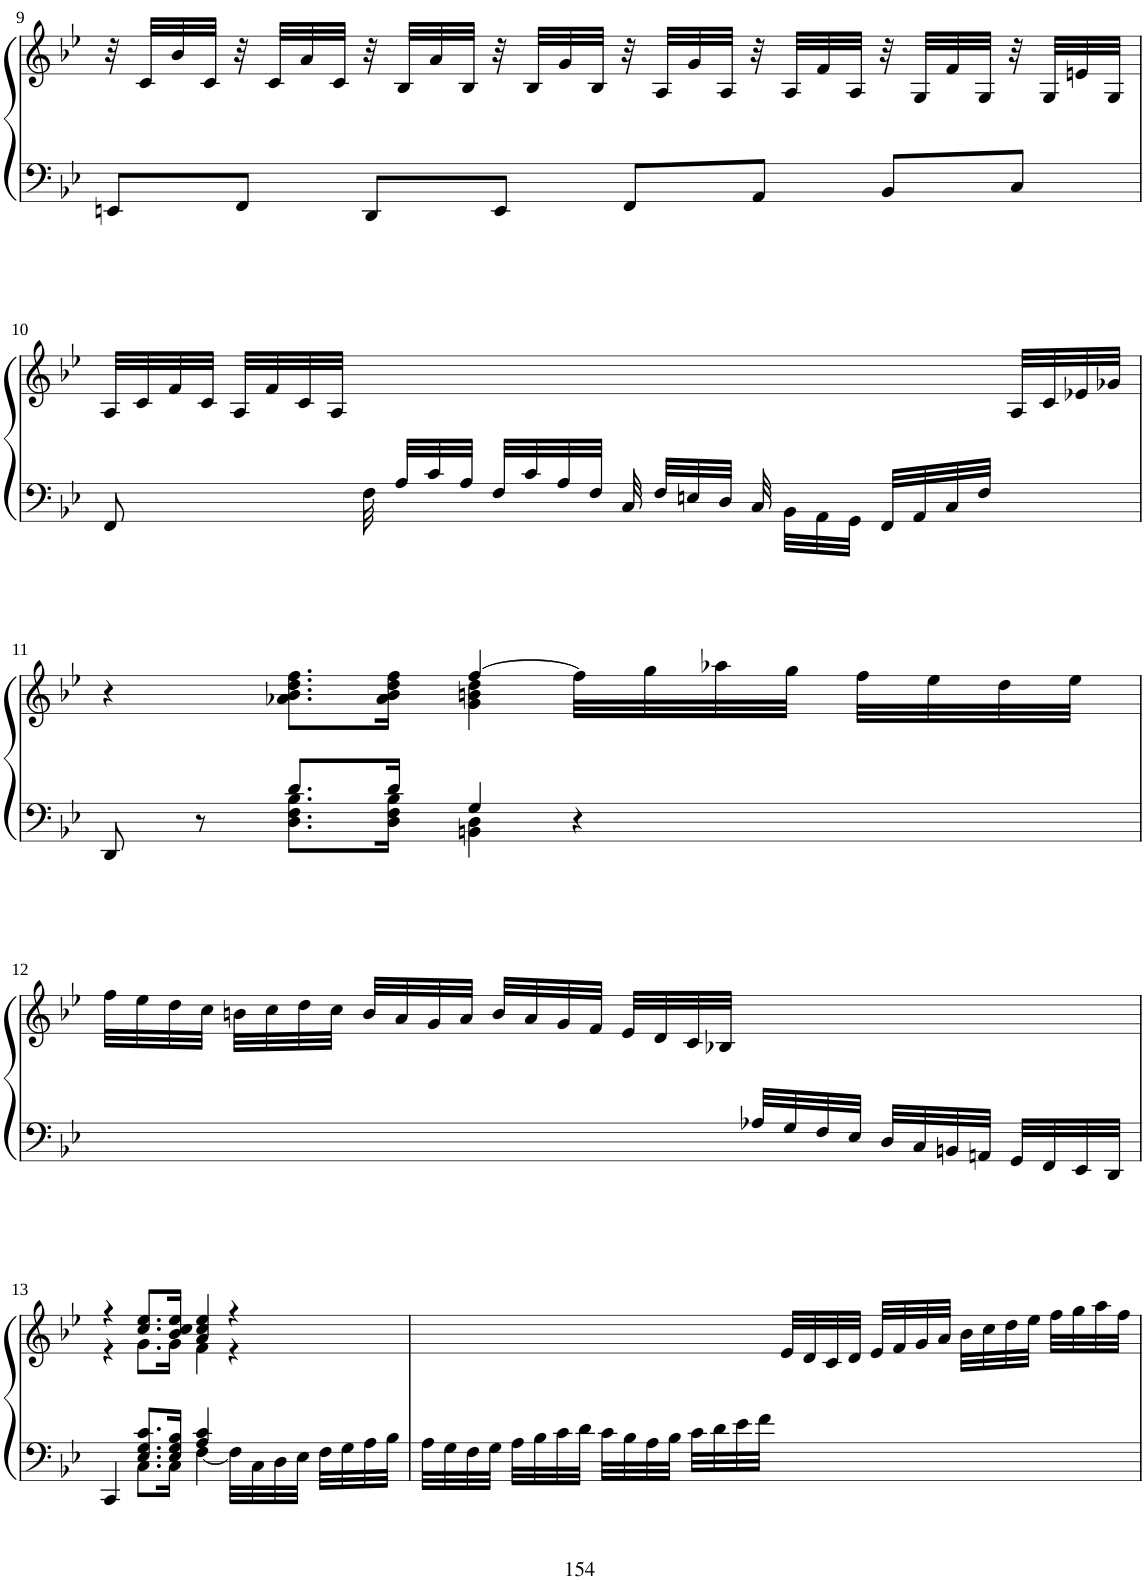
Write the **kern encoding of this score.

**kern	**kern
*part1	*part1
*staff2	*staff1
*I"Piano	*
*I'Pno	*
!!LO:PB:g=z
*clefF4	*clefG2
*k[b-e-]	*k[b-e-]
*M4/4	*M4/4
*met(c)	*met(c)
=9	=9
8EEn/L	32r
.	32c/LLL
.	32b-/
.	32c/JJJ
8FF/J	32r
.	32c/LLL
.	32a/
.	32c/JJJ
8DD/L	32r
.	32B-/LLL
.	32a/
.	32B-/JJJ
8EE/J	32r
.	32B-/LLL
.	32g/
.	32B-/JJJ
8FF/L	32r
.	32A/LLL
.	32g/
.	32A/JJJ
8AA/J	32r
.	32A/LLL
.	32f/
.	32A/JJJ
8BB-/L	32r
.	32G/LLL
.	32f/
.	32G/JJJ
8C/J	32r
.	32G/LLL
.	32en/
.	32G/JJJ
!!LO:LB:g=z
=10	=10
8FF/	32A/LLL
.	32c/
.	32f/
.	32c/JJJ
8ryy	32A/LLL
.	32f/
.	32c/
.	32A/JJJ
32F\	2ryy
32A/LLL	.
32c/	.
32A/JJJ	.
32F/LLL	.
32c/	.
32A/	.
32F/JJJ	.
32C/	.
32F/LLL	.
32En/	.
32D/JJJ	.
32C/	.
32BB-\LLL	.
32AA\	.
32GG\JJJ	.
32FF/LLL	8ryy
32AA/	.
32C/	.
32F/JJJ	.
8ryy	32A/LLL
.	32c/
.	32e-X/
.	32g-X/JJJ
!!LO:LB:g=z
=11	=11
*^	*^
8DD/	4ryy	4r	2ryy
8r	.	.	.
8.d/L	8.D\ 8.F\ 8.B-\L	8.a-X\ 8.b-\ 8.dd\ 8.ff\L	.
16d/Jk	16D\ 16F\ 16B-\Jk	16a-\ 16b-\ 16dd\ 16ff\Jk	.
4G/	4BBn\ 4D\	[4ff/	4g\ 4bn\ 4dd\
4r	4ryy	32ff\LLL]	4ryy
.	.	32gg\	.
.	.	32aa-X\	.
.	.	32gg\JJJ	.
.	.	32ff\LLL	.
.	.	32ee-\	.
.	.	32dd\	.
.	.	32ee-\JJJ	.
*v	*v	*	*
*	*v	*v
!!LO:LB:g=z
=12	=12
2ryy	32ff\LLL
.	32ee-\
.	32dd\
.	32cc\JJJ
.	32bn\LLL
.	32cc\
.	32dd\
.	32cc\JJJ
.	32b/LLL
.	32a/
.	32g/
.	32a/JJJ
.	32b/LLL
.	32a/
.	32g/
.	32f/JJJ
8ryy	32e-/LLL
.	32d/
.	32c/
.	32B-X/JJJ
32A-X/LLL	8ryy
32G/	.
32F/	.
32E-/JJJ	.
32D/LLL	4ryy
32C/	.
32BBn/	.
32AAn/JJJ	.
32GG/LLL	.
32FF/	.
32EE-/	.
32DD/JJJ	.
!!LO:LB:g=z
=13	=13
*^	*^
4CC/	4ryy	4r	4r
8.E-/ 8.G/ 8.c/L	8.C\L	8.cc/ 8.ee-/L	8.g\L
16E-/ 16G/ 16B-/Jk	16C\Jk	16b-/ 16cc/ 16ee-/Jk	16g\Jk
4A/ 4c/	[4F\	4a/ 4cc/ 4ee-/	4f\
4ryy	32F\LLL]	4r	4r
.	32C\	.	.
.	32D\	.	.
.	32E-\JJJ	.	.
.	32F\LLL	.	.
.	32G\	.	.
.	32A\	.	.
.	32B-\JJJ	.	.
*v	*v	*	*
*	*v	*v
=14	=14
32A\LLL	2ryy
32G\	.
32F\	.
32G\JJJ	.
32A\LLL	.
32B-\	.
32c\	.
32d\JJJ	.
32c\LLL	.
32B-\	.
32A\	.
32B-\JJJ	.
32c\LLL	.
32d\	.
32e-\	.
32f\JJJ	.
2ryy	32e-/LLL
.	32d/
.	32c/
.	32d/JJJ
.	32e-/LLL
.	32f/
.	32g/
.	32a/JJJ
.	32b-\LLL
.	32cc\
.	32dd\
.	32ee-\JJJ
.	32ff\LLL
.	32gg\
.	32aa\
.	32ff\JJJ
=	=
*-	*-
